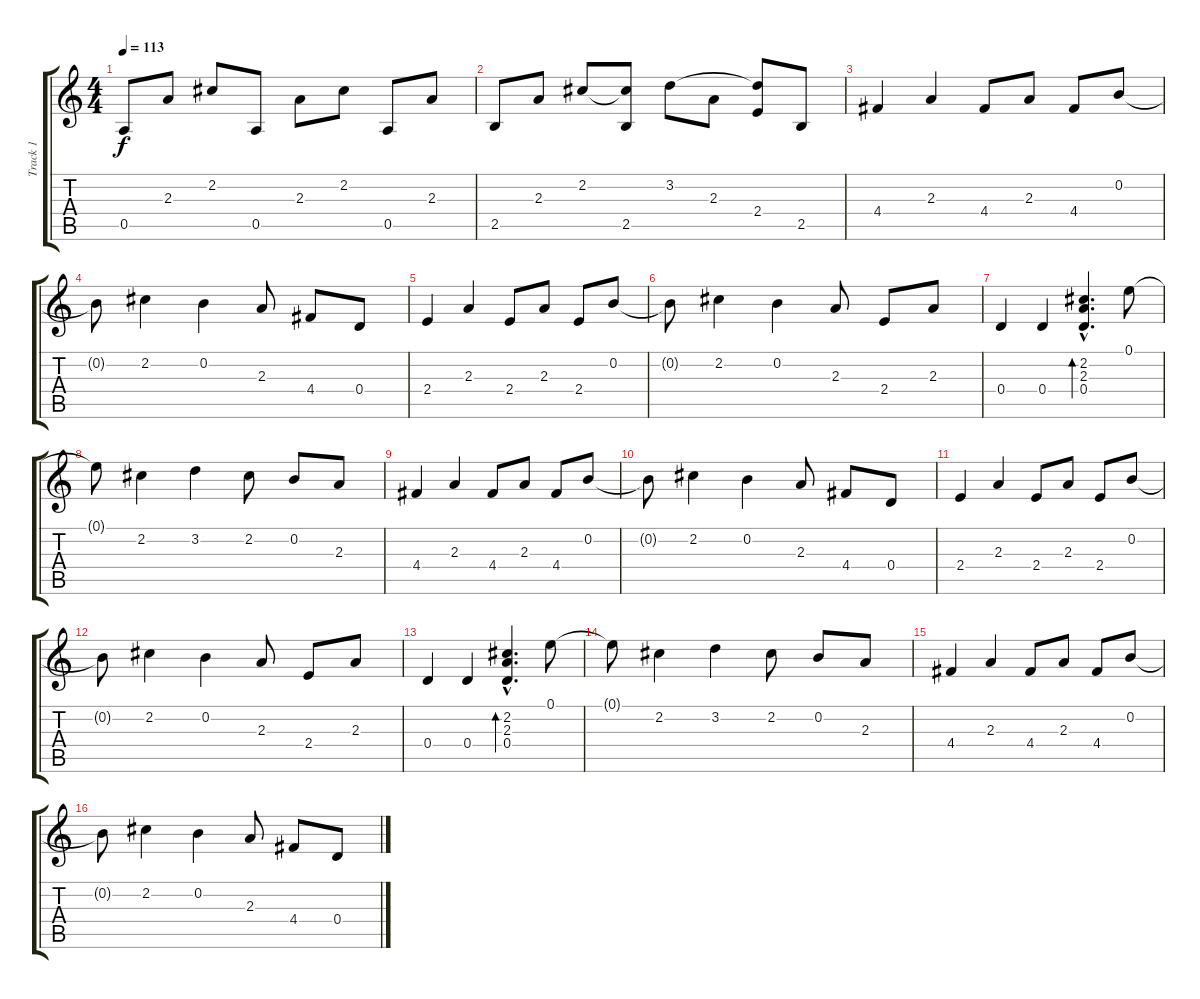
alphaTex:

\track ("Track 1" "Track 1") {instrument acousticguitarnylon}
\staff {score tabs}
\tuning (E4 B3 G3 D3 A2 E2) {hide}
\ts (4 4)
\tempo 113
\clef g2
\ks c
0.5.8{dy f} 2.3.8 2.2.8 0.5.8 2.3.8 2.2.8 0.5.8 2.3.8 |
2.5.8 2.3.8 2.2.8 (2.2{t} 2.5).8 3.2.8 2.3.8 (3.2{t} 2.4).8 2.5.8 |
4.4.4 2.3.4 4.4.8 2.3.8 4.4.8 0.2.8 |
0.2{t}.8 2.2.4 0.2.4 2.3.8 4.4.8 0.4.8 |
2.4.4 2.3.4 2.4.8 2.3.8 2.4.8 0.2.8 |
0.2{t}.8 2.2.4 0.2.4 2.3.8 2.4.8 2.3.8 |
0.4.4 0.4.4 (2.2{hac} 2.3{hac} 0.4{hac}).4{d bd 120} 0.1.8 |
0.1{t}.8 2.2.4 3.2.4 2.2.8 0.2.8 2.3.8 |
4.4.4 2.3.4 4.4.8 2.3.8 4.4.8 0.2.8 |
0.2{t}.8 2.2.4 0.2.4 2.3.8 4.4.8 0.4.8 |
2.4.4 2.3.4 2.4.8 2.3.8 2.4.8 0.2.8 |
0.2{t}.8 2.2.4 0.2.4 2.3.8 2.4.8 2.3.8 |
0.4.4 0.4.4 (2.2{hac} 2.3{hac} 0.4{hac}).4{d bd 120} 0.1.8 |
0.1{t}.8 2.2.4 3.2.4 2.2.8 0.2.8 2.3.8 |
4.4.4 2.3.4 4.4.8 2.3.8 4.4.8 0.2.8 |
0.2{t}.8 2.2.4 0.2.4 2.3.8 4.4.8 0.4.8
